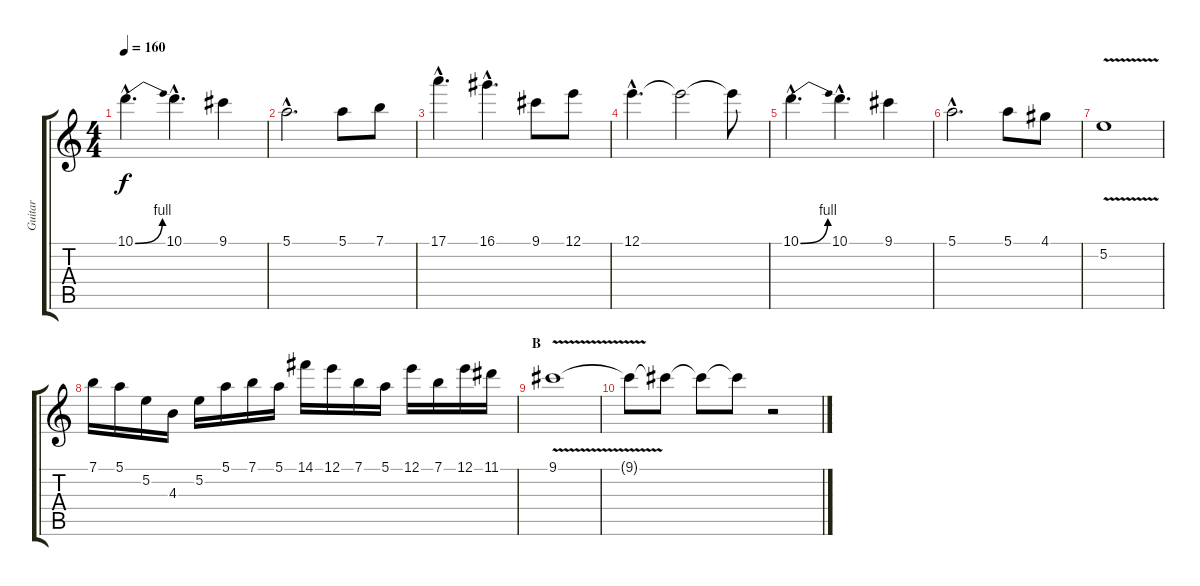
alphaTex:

\track ("Guitar" "Guitar") {instrument overdrivenguitar}
\staff {score tabs}
\tuning (E4 B3 G3 D3 A2 E2) {hide}
\ts (4 4)
\tempo 160
\clef g2
\ks c
10.1{be (bend 0 0 60 4) hac}.4{d dy f} 10.1{hac}.4{d} 9.1.4 |
5.1{hac}.2{d} 5.1.8 7.1.8 |
17.1{hac}.4{d} 16.1{hac}.4{d} 9.1.8 12.1.8 |
12.1{hac}.4{d} 12.1{t}.2 12.1{t}.8 |
10.1{be (bend 0 0 60 4) hac}.4{d} 10.1{hac}.4{d} 9.1.4 |
5.1{hac}.2{d} 5.1.8 4.1.8 |
5.2{v}.1 |
7.1.16 5.1.16 5.2.16 4.3.16 5.2.16 5.1.16 7.1.16 5.1.16 14.1.16 12.1.16 7.1.16 5.1.16 12.1.16 7.1.16 12.1.16 11.1.16 |
\section ("" "B")
9.1{v}.1 |
9.1{t}.8{volume 14} 9.1{t}.8{volume 11} 9.1{t}.8{volume 6} 9.1{t}.8{volume 4} r.2
